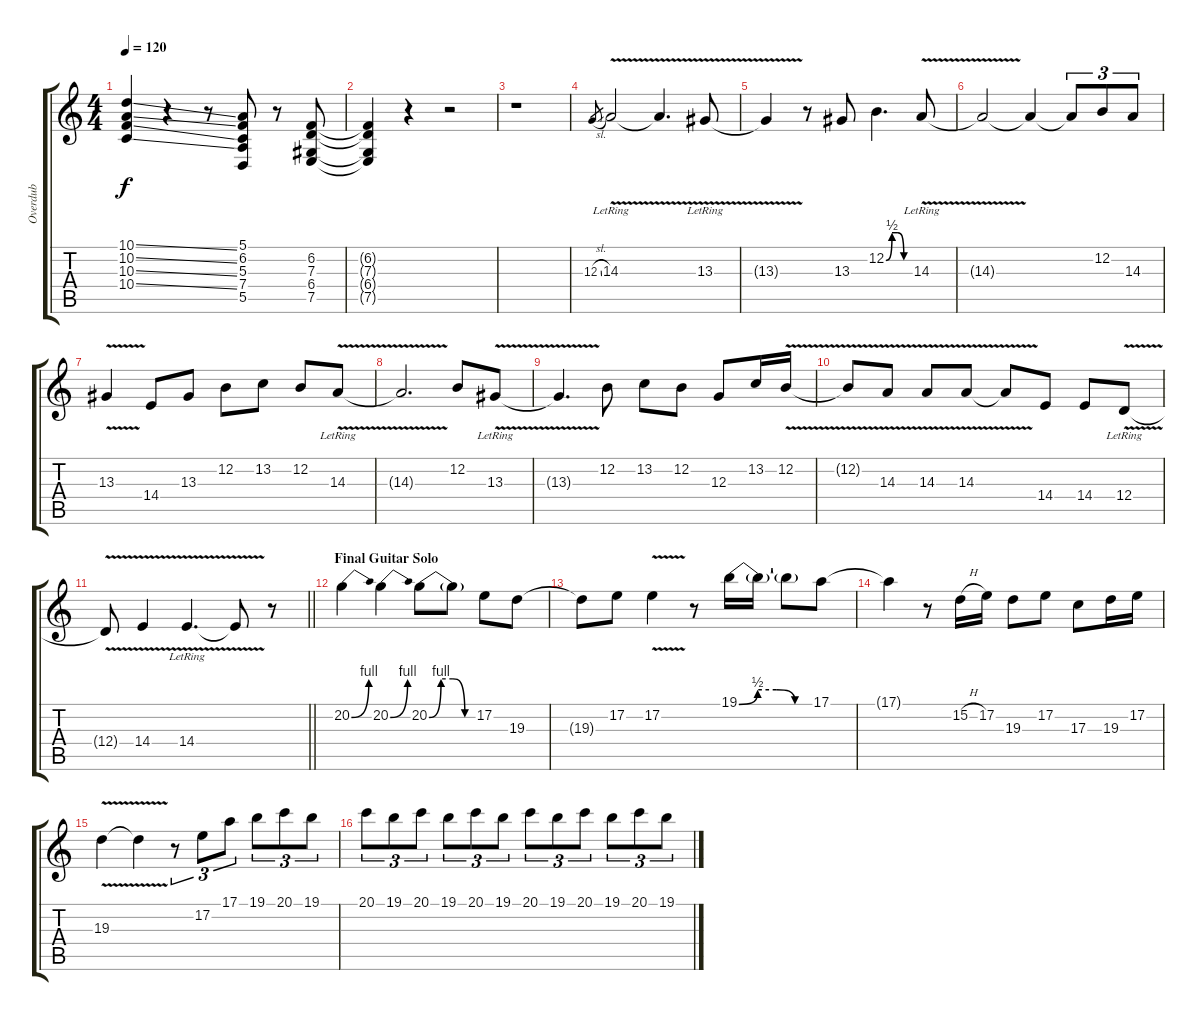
\track ("Overdub" "Overdub") {instrument lead8bassandlead}
\staff {score tabs}
\tuning (E4 B3 G3 D3 A2 E2) {hide}
\ts (4 4)
\tempo 120
\clef g2
\ks c
(10.1{ss} 10.2{ss} 10.3{ss} 10.4{ss}).4{dy f} r.4 r.8 (5.1 6.2 5.3 7.4 5.5).8 r.8 (6.2 7.3 6.4 7.5).8 |
(6.2{t} 7.3{t} 6.4{t} 7.5{t}).4 r.4 r.2 |
r.1 |
12.3{sl}.8{gr} 14.3{v lr}.2 14.3{t}.4{d} 13.3{v lr}.8 |
13.3{t}.4 r.8 13.3.8 12.2{be (custom 0 0 15 2 30 2 45 0 60 0)}.4{d} 14.3{v lr}.8 |
14.3{t}.2 14.3{t}.4 14.3{t}.8{tu (3 2)} 12.2.8{tu (3 2)} 14.3.8{tu (3 2)} |
13.3{v}.4 14.4.8 13.3.8 12.2.8 13.2.8 12.2.8 14.3{v lr}.8 |
14.3{t}.2{d} 12.2.8 13.3{v lr}.8 |
13.3{t}.4{d} 12.2.8 13.2.8 12.2.8 12.3.8 13.2.16 12.2{v}.16 |
12.2{t}.8 14.3{v}.8 14.3{v}.8 14.3{v}.8 14.3{t}.8 14.4.8 14.4.8 12.4{v lr}.8 |
\barLineRight lightlight
12.4{t}.8 14.4{v}.4 14.4{v lr}.4{d} 14.4{t}.8 r.8 |
\section ("" "Final Guitar Solo")
20.2{be (bend 0 0 60 4)}.4 20.2{be (bend 0 0 60 4)}.4 20.2{be (custom 0 0 15 4 30 4 45 0 60 0)}.8 20.2{t}.8 17.2.8 19.3.8 |
19.3{t}.8 17.2.8 17.2{v}.4 r.8 19.1{be (custom 0 0 15 2 30 2 45 0 60 0)}.16 19.1{t}.16 19.1{t}.8 17.1.8 |
17.1{t}.4 r.8 15.2{h}.16 17.2.16 19.3.8 17.2.8 17.3.8 19.3.16 17.2.16 |
19.3{v}.4 19.3{t}.4 r.8{tu (3 2)} 17.2.8{tu (3 2)} 17.1.8{tu (3 2)} 19.1.8{tu (3 2)} 20.1.8{tu (3 2)} 19.1.8{tu (3 2)} |
20.1.8{tu (3 2)} 19.1.8{tu (3 2)} 20.1.8{tu (3 2)} 19.1.8{tu (3 2)} 20.1.8{tu (3 2)} 19.1.8{tu (3 2)} 20.1.8{tu (3 2)} 19.1.8{tu (3 2)} 20.1.8{tu (3 2)} 19.1.8{tu (3 2)} 20.1.8{tu (3 2)} 19.1.8{tu (3 2)}
